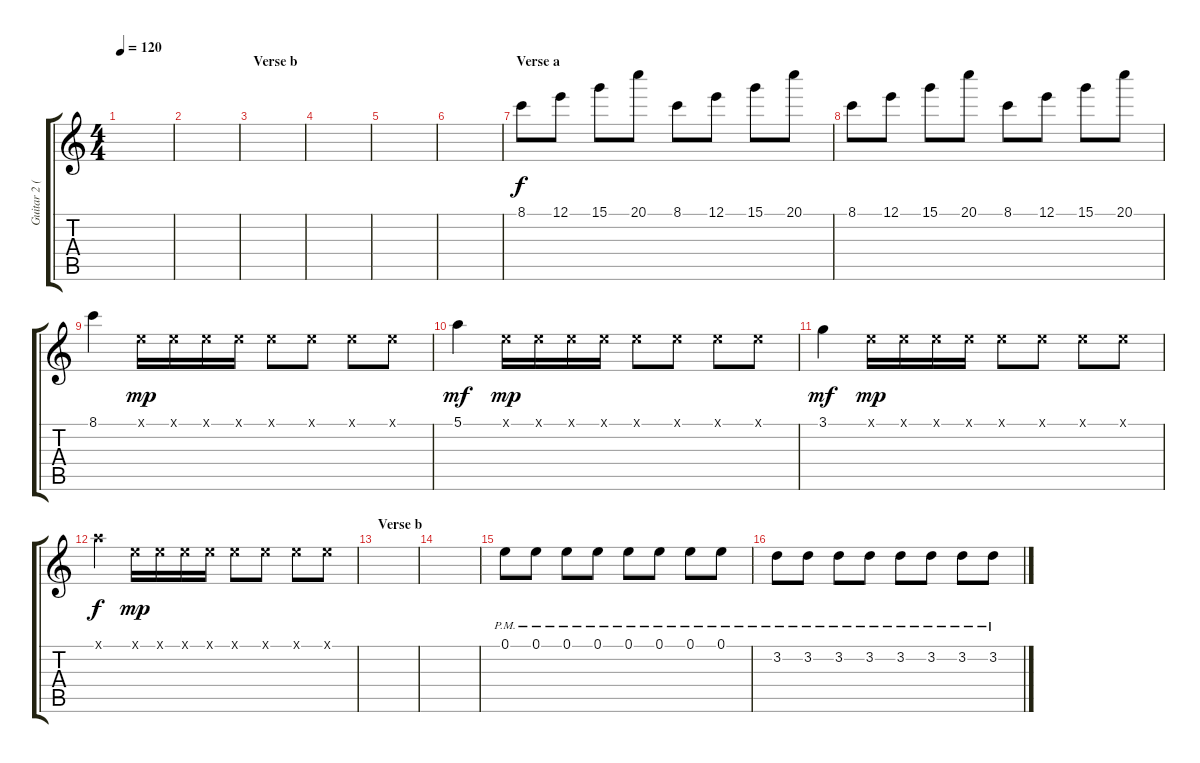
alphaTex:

\track ("Guitar 2 (electric)" "Guitar 2 (") {instrument overdrivenguitar}
\staff {score tabs}
\tuning (E4 B3 G3 D3 A2 E2) {hide}
\ts (4 4)
\section ("" "")
\tempo 120
\clef g2
\ks c
|
|
\section ("" "Verse b")
|
|
|
|
\section ("" "Verse a")
8.1.8{instrument electricguitarmuted} 12.1.8 15.1.8 20.1.8 8.1.8 12.1.8 15.1.8 20.1.8 |
8.1.8 12.1.8 15.1.8 20.1.8 8.1.8 12.1.8 15.1.8 20.1.8 |
8.1.4{dy f} 0.1{x}.16{dy mp} 0.1{x}.16 0.1{x}.16 0.1{x}.16 0.1{x}.8 0.1{x}.8 0.1{x}.8 0.1{x}.8 |
5.1.4{dy mf} 0.1{x}.16{dy mp} 0.1{x}.16 0.1{x}.16 0.1{x}.16 0.1{x}.8 0.1{x}.8 0.1{x}.8 0.1{x}.8 |
3.1.4{dy mf} 0.1{x}.16{dy mp} 0.1{x}.16 0.1{x}.16 0.1{x}.16 0.1{x}.8 0.1{x}.8 0.1{x}.8 0.1{x}.8 |
5.1{x}.4{dy f} 0.1{x}.16{dy mp} 0.1{x}.16 0.1{x}.16 0.1{x}.16 0.1{x}.8 0.1{x}.8 0.1{x}.8 0.1{x}.8 |
\section ("" "Verse b")
|
|
0.1{pm}.8{instrument overdrivenguitar} 0.1{pm}.8 0.1{pm}.8 0.1{pm}.8 0.1{pm}.8 0.1{pm}.8 0.1{pm}.8 0.1{pm}.8 |
3.2{pm}.8 3.2{pm}.8 3.2{pm}.8 3.2{pm}.8 3.2{pm}.8 3.2{pm}.8 3.2{pm}.8 3.2{pm}.8
